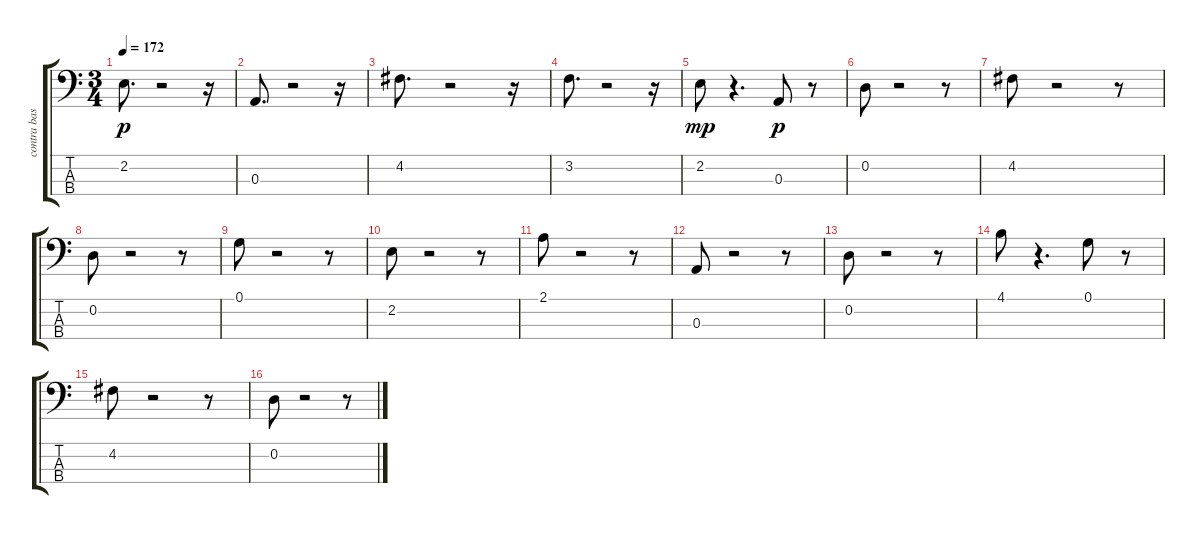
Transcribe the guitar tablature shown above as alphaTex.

\track ("contra basses" "contra bas") {instrument contrabass}
\staff {score tabs}
\tuning (G2 D2 A1 E1) {hide}
\ts (3 4)
\tempo 172
\clef f4
\ks c
2.2.8{d dy p} r.2 r.16 |
0.3.8{d} r.2 r.16 |
4.2.8{d} r.2 r.16 |
3.2.8{d} r.2 r.16 |
2.2.8{dy mp} r.4{d} 0.3.8{dy p} r.8 |
0.2.8 r.2 r.8 |
4.2.8 r.2 r.8 |
0.2.8 r.2 r.8 |
0.1.8 r.2 r.8 |
2.2.8 r.2 r.8 |
2.1.8 r.2 r.8 |
0.3.8 r.2 r.8 |
0.2.8 r.2 r.8 |
4.1.8 r.4{d} 0.1.8 r.8 |
4.2.8 r.2 r.8 |
0.2.8 r.2 r.8
